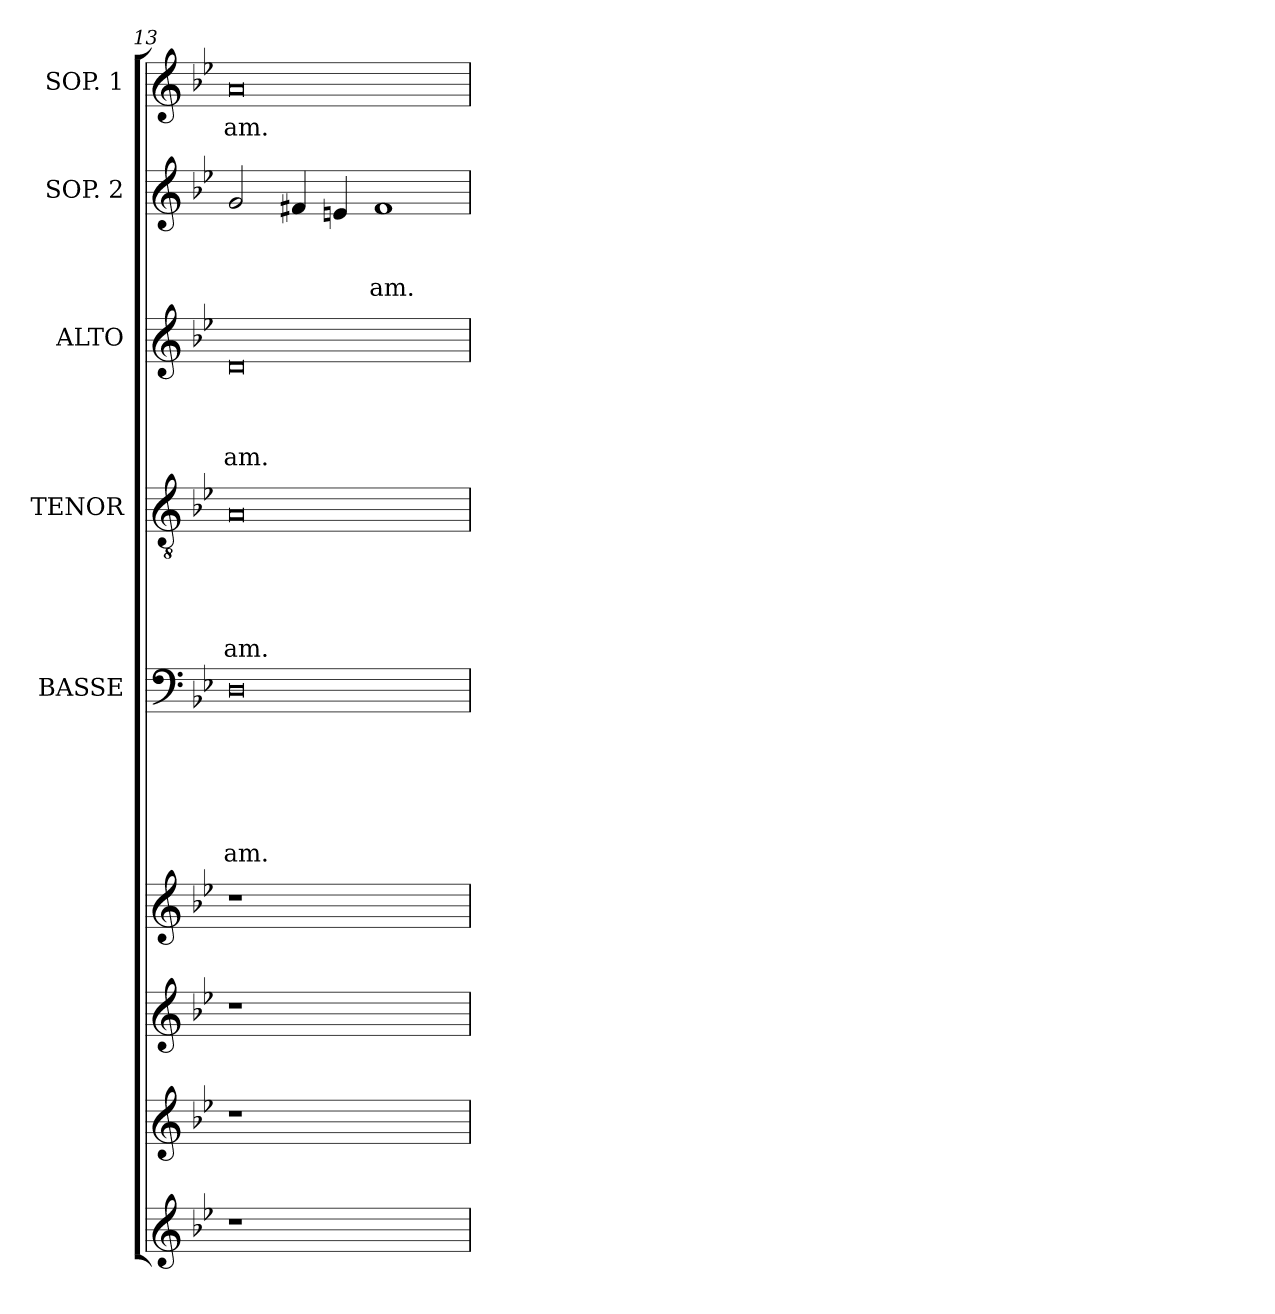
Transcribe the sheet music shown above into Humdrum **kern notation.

**kern	**kern	**kern	**kern	**kern	**text	**text	**text	**text	**text	**text	**kern	**text	**text	**text	**text	**text	**kern	**text	**text	**text	**text	**kern	**text	**text	**text	**kern	**text
*part9	*part8	*part7	*part6	*part5	*part5	*part5	*part5	*part5	*part5	*part5	*part4	*part4	*part4	*part4	*part4	*part4	*part3	*part3	*part3	*part3	*part3	*part2	*part2	*part2	*part2	*part1	*part1
*staff9	*staff8	*staff7	*staff6	*staff5	*staff5	*staff5	*staff5	*staff5	*staff5	*staff5	*staff4	*staff4	*staff4	*staff4	*staff4	*staff4	*staff3	*staff3	*staff3	*staff3	*staff3	*staff2	*staff2	*staff2	*staff2	*staff1	*staff1
*	*	*	*	*I"BASSE	*	*	*	*	*	*	*I"TENOR	*	*	*	*	*	*I"ALTO	*	*	*	*	*I"SOP. 2	*	*	*	*I"SOP. 1	*
*	*	*	*	*I'BAS.	*	*	*	*	*	*	*I'TEN.	*	*	*	*	*	*I'ALT.	*	*	*	*	*I'SOP. 2	*	*	*	*I'SOP. 1	*
*clefG2	*clefG2	*clefG2	*clefG2	*clefF4	*	*	*	*	*	*	*clefGv2	*	*	*	*	*	*clefG2	*	*	*	*	*clefG2	*	*	*	*clefG2	*
*k[b-e-]	*k[b-e-]	*k[b-e-]	*k[b-e-]	*k[b-e-]	*	*	*	*	*	*	*k[b-e-]	*	*	*	*	*	*k[b-e-]	*	*	*	*	*k[b-e-]	*	*	*	*k[b-e-]	*
*B-:	*B-:	*B-:	*B-:	*B-:	*	*	*	*	*	*	*B-:	*	*	*	*	*	*B-:	*	*	*	*	*B-:	*	*	*	*B-:	*
=13	=13	=13	=13	=13	=13	=13	=13	=13	=13	=13	=13	=13	=13	=13	=13	=13	=13	=13	=13	=13	=13	=13	=13	=13	=13	=13	=13
!	!	!	!	!	!	!	!	!	!	!LO:LY:b	!	!	!	!	!	!LO:LY:b	!	!	!	!	!LO:LY:b	!	!	!	!	!	!LO:LY:b
1r	1r	1r	1r	0D	.	.	.	.	.	-am.	0A	.	.	.	.	-am.	0d	.	.	.	-am.	2g/	.	.	.	0a	-am.
.	.	.	.	.	.	.	.	.	.	.	.	.	.	.	.	.	.	.	.	.	.	4f#X/	.	.	.	.	.
.	.	.	.	.	.	.	.	.	.	.	.	.	.	.	.	.	.	.	.	.	.	4en/	.	.	.	.	.
!	!	!	!	!	!	!	!	!	!	!	!	!	!	!	!	!	!	!	!	!	!	!	!	!	!LO:LY:b	!	!
1ryy	1ryy	1ryy	1ryy	.	.	.	.	.	.	.	.	.	.	.	.	.	.	.	.	.	.	1f#	.	.	-am.	.	.
=	=	=	=	=	=	=	=	=	=	=	=	=	=	=	=	=	=	=	=	=	=	=	=	=	=	=	=
*-	*-	*-	*-	*-	*-	*-	*-	*-	*-	*-	*-	*-	*-	*-	*-	*-	*-	*-	*-	*-	*-	*-	*-	*-	*-	*-	*-
